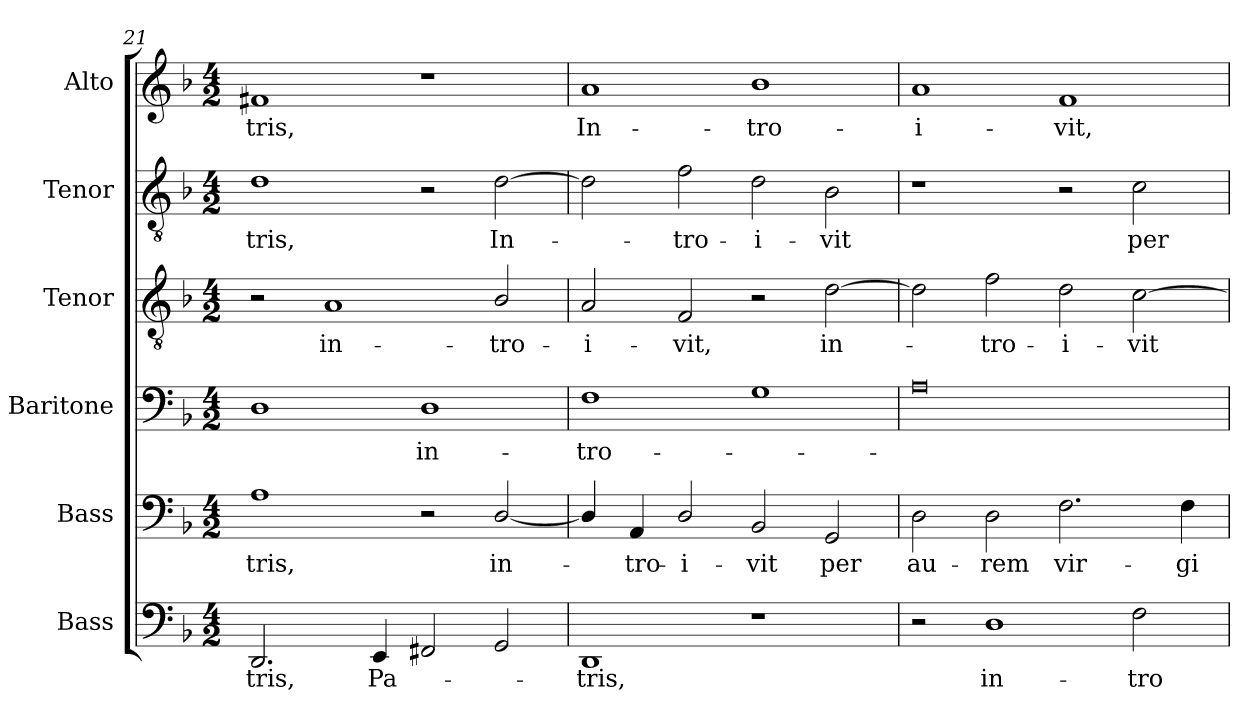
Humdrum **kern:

**kern	**text	**kern	**text	**kern	**text	**kern	**text	**kern	**text	**kern	**text
*part6	*part6	*part5	*part5	*part4	*part4	*part3	*part3	*part2	*part2	*part1	*part1
*staff6	*staff6	*staff5	*staff5	*staff4	*staff4	*staff3	*staff3	*staff2	*staff2	*staff1	*staff1
*I"Bass	*	*I"Bass	*	*I"Baritone	*	*I"Tenor	*	*I"Tenor	*	*I"Alto	*
*I'B.	*	*I'B.	*	*I'Bar.	*	*I'T.	*	*I'T.	*	*I'A.	*
!!LO:PB:g=z
*clefF4	*	*clefF4	*	*clefF4	*	*clefGv2	*	*clefGv2	*	*clefG2	*
*	*	*	*	*	*	*ITrd7c12	*	*ITrd7c12	*	*	*
*k[b-]	*	*k[b-]	*	*k[b-]	*	*k[b-]	*	*k[b-]	*	*k[b-]	*
*F:	*	*F:	*	*F:	*	*F:	*	*F:	*	*F:	*
*M4/2	*	*M4/2	*	*M4/2	*	*M4/2	*	*M4/2	*	*M4/2	*
=21	=21	=21	=21	=21	=21	=21	=21	=21	=21	=21	=21
!	!LO:LY:b:color=#000000	!	!	!	!	!	!	!	!	!	!
!	!	!	!LO:LY:b:color=#000000	!	!	!	!	!	!	!	!
!	!	!	!	!	!	!	!	!	!LO:LY:b:color=#000000	!	!
!	!	!	!	!	!	!	!	!	!	!	!LO:LY:b:color=#000000
2.DDi/	-tris,	1Ai	-tris,	1Di	.	2r	.	1Di	-tris,	1f#Xi	-tris,
!	!	!	!	!	!	!	!LO:LY:b:color=#000000	!	!	!	!
.	.	.	.	.	.	1AAi	in-	.	.	.	.
!	!LO:LY:b:color=#000000	!	!	!	!	!	!	!	!	!	!
4EEi/	Pa-	.	.	.	.	.	.	.	.	.	.
!	!	!	!	!	!LO:LY:b:color=#000000	!	!	!	!	!	!
2FF#Xi/	.	2r	.	1Di	in-	.	.	2r	.	1r	.
!	!	!	!LO:LY:b:color=#000000	!	!	!	!	!	!	!	!
!	!	!	!	!	!	!	!LO:LY:b:color=#000000	!	!	!	!
!	!	!	!	!	!	!	!	!	!LO:LY:b:color=#000000	!	!
2GGi/	.	[2Di/	in-	.	.	2BB-i/	-tro-	[2Di\	In-	.	.
=22	=22	=22	=22	=22	=22	=22	=22	=22	=22	=22	=22
!	!LO:LY:b:color=#000000	!	!	!	!	!	!	!	!	!	!
!	!	!	!	!	!LO:LY:b:color=#000000	!	!	!	!	!	!
!	!	!	!	!	!	!	!LO:LY:b:color=#000000	!	!	!	!
!	!	!	!	!	!	!	!	!	!	!	!LO:LY:b:color=#000000
1DDi	-tris,	4Di/]	.	1Fi	-tro-	2AAi/	-i-	2Di\]	.	1ai	In-
!	!	!	!LO:LY:b:color=#000000	!	!	!	!	!	!	!	!
.	.	4AAi/	-tro-	.	.	.	.	.	.	.	.
!	!	!	!LO:LY:b:color=#000000	!	!	!	!	!	!	!	!
!	!	!	!	!	!	!	!LO:LY:b:color=#000000	!	!	!	!
!	!	!	!	!	!	!	!	!	!LO:LY:b:color=#000000	!	!
.	.	2Di/	-i-	.	.	2FFi/	-vit,	2Fi\	-tro-	.	.
!	!	!	!LO:LY:b:color=#000000	!	!	!	!	!	!	!	!
!	!	!	!	!	!	!	!	!	!LO:LY:b:color=#000000	!	!
!	!	!	!	!	!	!	!	!	!	!	!LO:LY:b:color=#000000
1r	.	2BB-i/	-vit	1Gi	.	2r	.	2Di\	-i-	1b-i	-tro-
!	!	!	!LO:LY:b:color=#000000	!	!	!	!	!	!	!	!
!	!	!	!	!	!	!	!LO:LY:b:color=#000000	!	!	!	!
!	!	!	!	!	!	!	!	!	!LO:LY:b:color=#000000	!	!
.	.	2GGi/	per	.	.	[2Di\	in-	2BB-i\	-vit	.	.
=23	=23	=23	=23	=23	=23	=23	=23	=23	=23	=23	=23
!	!	!	!LO:LY:b:color=#000000	!	!	!	!	!	!	!	!
!	!	!	!	!	!	!	!	!	!	!	!LO:LY:b:color=#000000
2r	.	2Di\	au-	0Ai	.	2Di\]	.	1r	.	1ai	-i-
!	!LO:LY:b:color=#000000	!	!	!	!	!	!	!	!	!	!
!	!	!	!LO:LY:b:color=#000000	!	!	!	!	!	!	!	!
!	!	!	!	!	!	!	!LO:LY:b:color=#000000	!	!	!	!
1Di	in-	2Di\	-rem	.	.	2Fi\	-tro-	.	.	.	.
!	!	!	!LO:LY:b:color=#000000	!	!	!	!	!	!	!	!
!	!	!	!	!	!	!	!LO:LY:b:color=#000000	!	!	!	!
!	!	!	!	!	!	!	!	!	!	!	!LO:LY:b:color=#000000
.	.	2.Fi\	vir-	.	.	2Di\	-i-	2r	.	1fi	-vit,
!	!LO:LY:b:color=#000000	!	!	!	!	!	!	!	!	!	!
!	!	!	!	!	!	!	!LO:LY:b:color=#000000	!	!	!	!
!	!	!	!	!	!	!	!	!	!LO:LY:b:color=#000000	!	!
2Fi\	-tro-	.	.	.	.	[2Ci\	-vit	2Ci\	per	.	.
!	!	!	!LO:LY:b:color=#000000	!	!	!	!	!	!	!	!
.	.	4Fi\	-gi-	.	.	.	.	.	.	.	.
=	=	=	=	=	=	=	=	=	=	=	=
*-	*-	*-	*-	*-	*-	*-	*-	*-	*-	*-	*-
